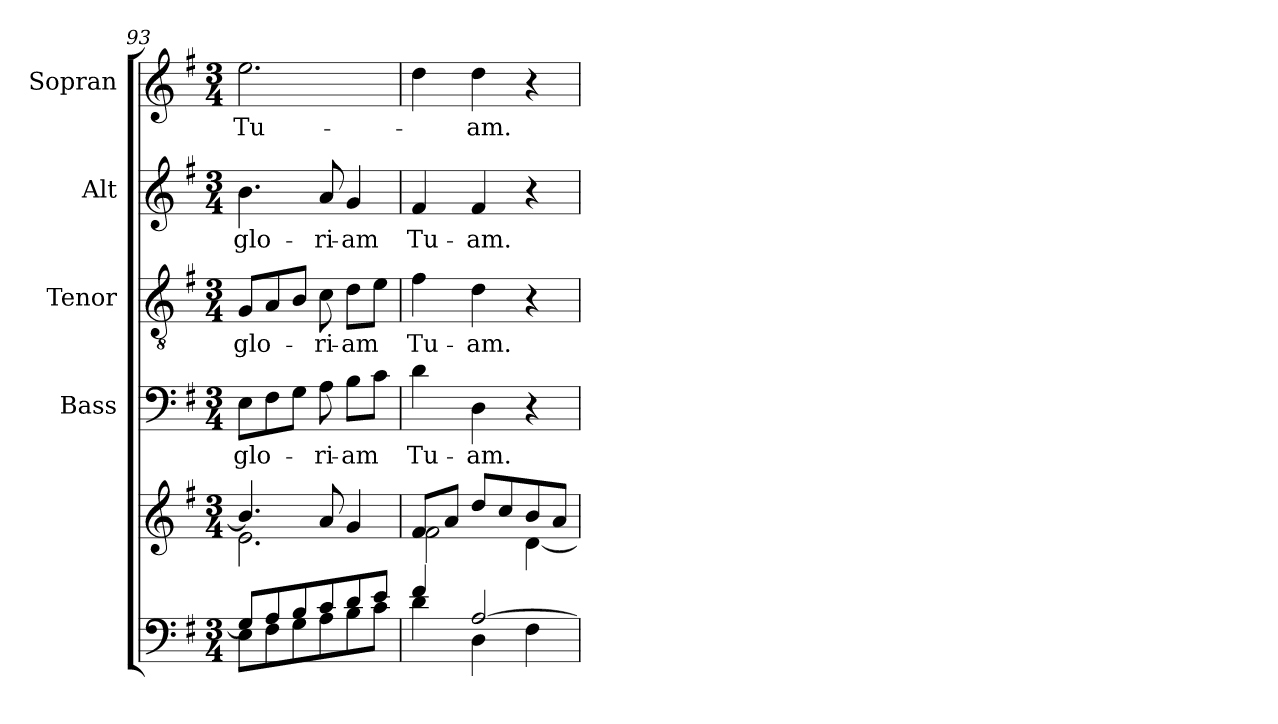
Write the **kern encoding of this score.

**kern	**kern	**kern	**text	**kern	**text	**kern	**text	**kern	**text
*part5	*part5	*part4	*part4	*part3	*part3	*part2	*part2	*part1	*part1
*staff6	*staff5	*staff4	*staff4	*staff3	*staff3	*staff2	*staff2	*staff1	*staff1
*	*	*I"Bass	*	*I"Tenor	*	*I"Alt	*	*I"Sopran	*
*	*	*I'B.	*	*I'T.	*	*I'A.	*	*I'S.	*
*clefF4	*clefG2	*clefF4	*	*clefGv2	*	*clefG2	*	*clefG2	*
*k[f#]	*k[f#]	*k[f#]	*	*k[f#]	*	*k[f#]	*	*k[f#]	*
*G:	*G:	*G:	*	*G:	*	*G:	*	*G:	*
*M3/4	*M3/4	*M3/4	*	*M3/4	*	*M3/4	*	*M3/4	*
=93	=93	=93	=93	=93	=93	=93	=93	=93	=93
*^	*^	*	*	*	*	*	*	*	*
!	!	!	!	!	!LO:LY:b	!	!LO:LY:b	!	!LO:LY:b	!	!LO:LY:b
8G/L]	8E\L	4.b/]	2.e\	8E\L	glo-	8G/L	glo-	4.b\	glo-	2.ee\	Tu-
8A/	8F#\	.	.	8F#\	.	8A/	.	.	.	.	.
8B/	8G\	.	.	8G\J	.	8B/J	.	.	.	.	.
!	!	!	!	!	!LO:LY:b	!	!LO:LY:b	!	!LO:LY:b	!	!
8c/	8A\	8a/	.	8A\	-ri-	8c\	-ri-	8a/	-ri-	.	.
!	!	!	!	!	!LO:LY:b	!	!LO:LY:b	!	!LO:LY:b	!	!
8d/	8B\	4g/	.	8B\L	-am	8d\L	-am	4g/	-am	.	.
8e/J	8c\J	.	.	8c\J	.	8e\J	.	.	.	.	.
!!LO:PB:g=z
=94	=94	=94	=94	=94	=94	=94	=94	=94	=94	=94	=94
!	!	!	!	!	!LO:LY:b	!	!LO:LY:b	!	!LO:LY:b	!	!
4f#/	4d\	8f#/L	2f#\	4d\	Tu-	4f#\	Tu-	4f#/	Tu-	4dd\	.
.	.	8a/J	.	.	.	.	.	.	.	.	.
!	!	!	!	!	!LO:LY:b	!	!LO:LY:b	!	!LO:LY:b	!	!LO:LY:b
[>2A/	4D\	8dd/L	.	4D\	-am.	4d\	-am.	4f#/	-am.	4dd\	-am.
.	.	8cc/	.	.	.	.	.	.	.	.	.
.	4F#\	8b/	[<4d\	4r	.	4r	.	4r	.	4r	.
.	.	8a/J	.	.	.	.	.	.	.	.	.
*v	*v	*	*	*	*	*	*	*	*	*	*
*	*v	*v	*	*	*	*	*	*	*	*
=	=	=	=	=	=	=	=	=	=
*-	*-	*-	*-	*-	*-	*-	*-	*-	*-
